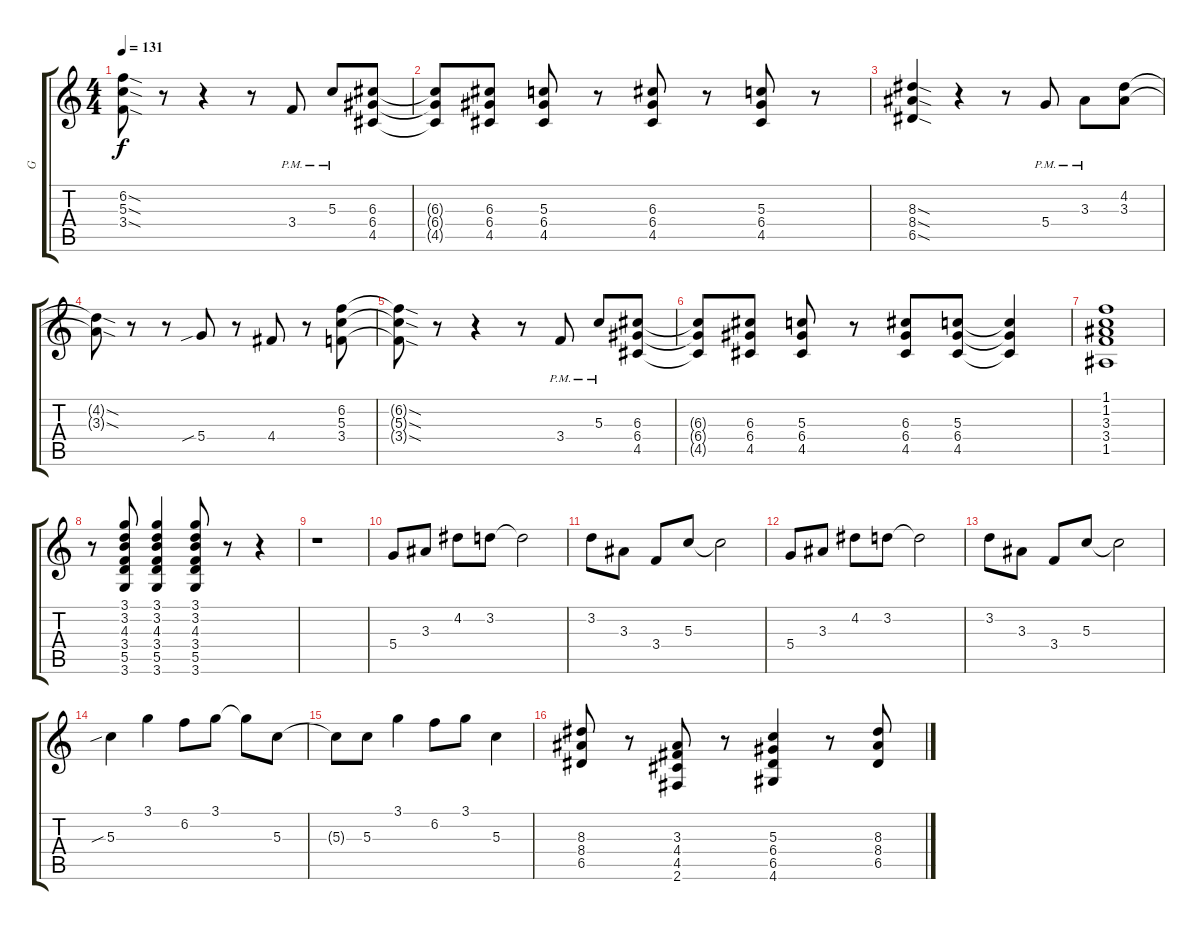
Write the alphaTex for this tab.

\track ("G" "G") {instrument overdrivenguitar}
\staff {score tabs}
\tuning (E4 B3 G3 D3 A2 E2) {hide}
\ts (4 4)
\tempo 131
\clef g2
\ks c
(6.2{sod t} 5.3{sod t} 3.4{sod t}).8{dy f} r.8 r.4 r.8 3.4{pm}.8 5.3{pm}.8 (6.3 6.4 4.5).8 |
(6.3{t} 6.4{t} 4.5{t}).8 (6.3 6.4 4.5).8 (5.3 6.4 4.5).8 r.8 (6.3 6.4 4.5).8 r.8 (5.3 6.4 4.5).8 r.8 |
(8.3{sod} 8.4{sod} 6.5{sod}).4 r.4 r.8 5.4{pm}.8 3.3{pm}.8 (4.2 3.3).8 |
(4.2{sod t} 3.3{sod t}).8 r.8 r.8 5.4{sib}.8 r.8 4.4.8 r.8 (6.2 5.3 3.4).8 |
(6.2{sod t} 5.3{sod t} 3.4{sod t}).8 r.8 r.4 r.8 3.4{pm}.8 5.3{pm}.8 (6.3 6.4 4.5).8 |
(6.3{t} 6.4{t} 4.5{t}).8 (6.3 6.4 4.5).8 (5.3 6.4 4.5).8 r.8 (6.3 6.4 4.5).8 (5.3 6.4 4.5).8 (5.3{t} 6.4{t} 4.5{t}).4 |
(1.1 1.2 3.3 3.4 1.5).1 |
r.8 (3.1 3.2 4.3 3.4 5.5 3.6).8 (3.1 3.2 4.3 3.4 5.5 3.6).4 (3.1 3.2 4.3 3.4 5.5 3.6).8 r.8 r.4 |
r.1 |
5.4.8 3.3.8 4.2.8 3.2.8 3.2{t}.2 |
3.2.8 3.3.8 3.4.8 5.3.8 5.3{t}.2 |
5.4.8 3.3.8 4.2.8 3.2.8 3.2{t}.2 |
3.2.8 3.3.8 3.4.8 5.3.8 5.3{t}.2 |
5.3{sib}.4 3.1.4 6.2.8 3.1.8 3.1{t}.8 5.3.8 |
5.3{t}.8 5.3.8 3.1.4 6.2.8 3.1.8 5.3.4 |
(8.3 8.4 6.5).8 r.8 (3.3 4.4 4.5 2.6).8 r.8 (5.3 6.4 6.5 4.6).4 r.8 (8.3 8.4 6.5).8
